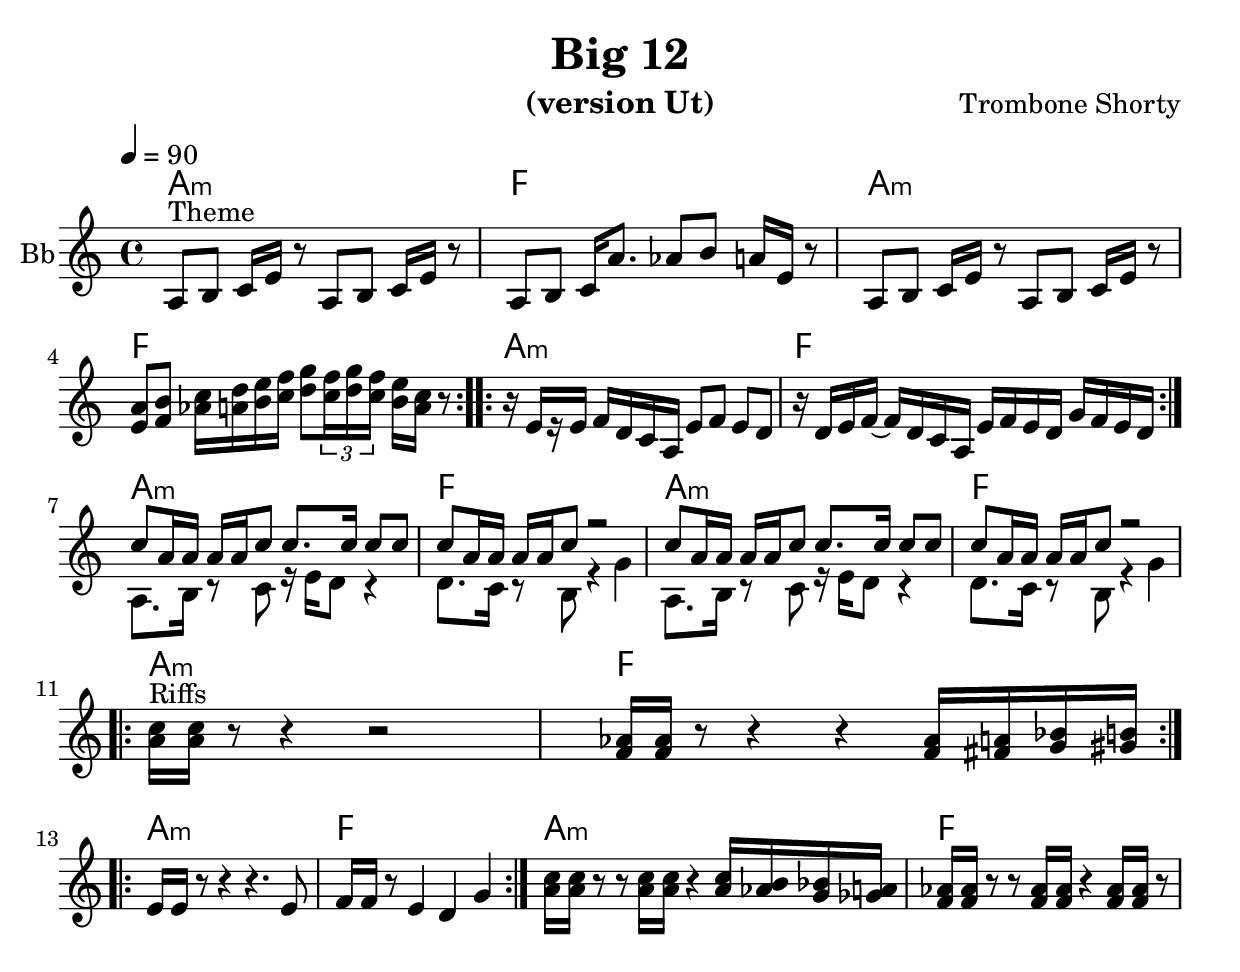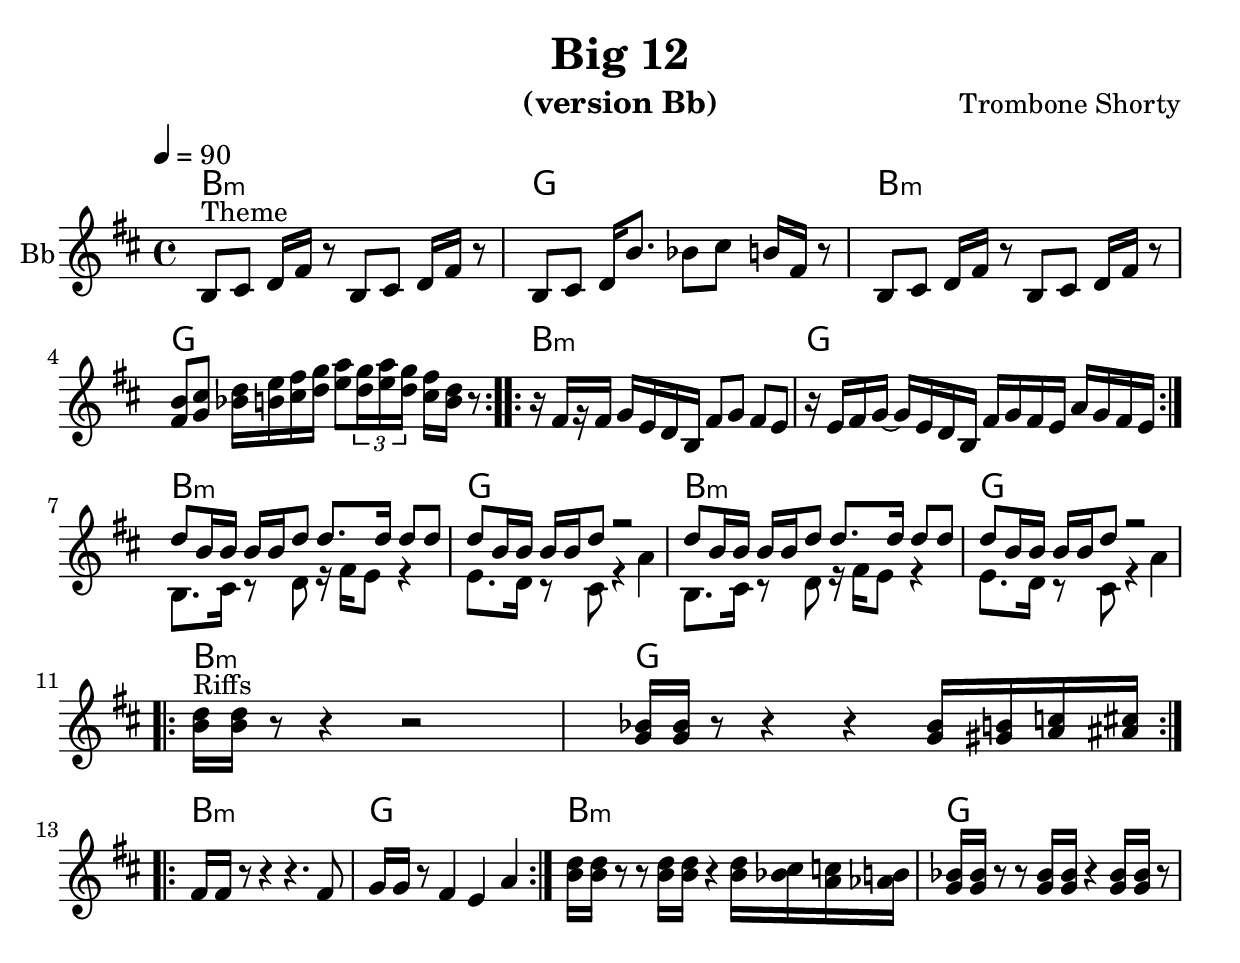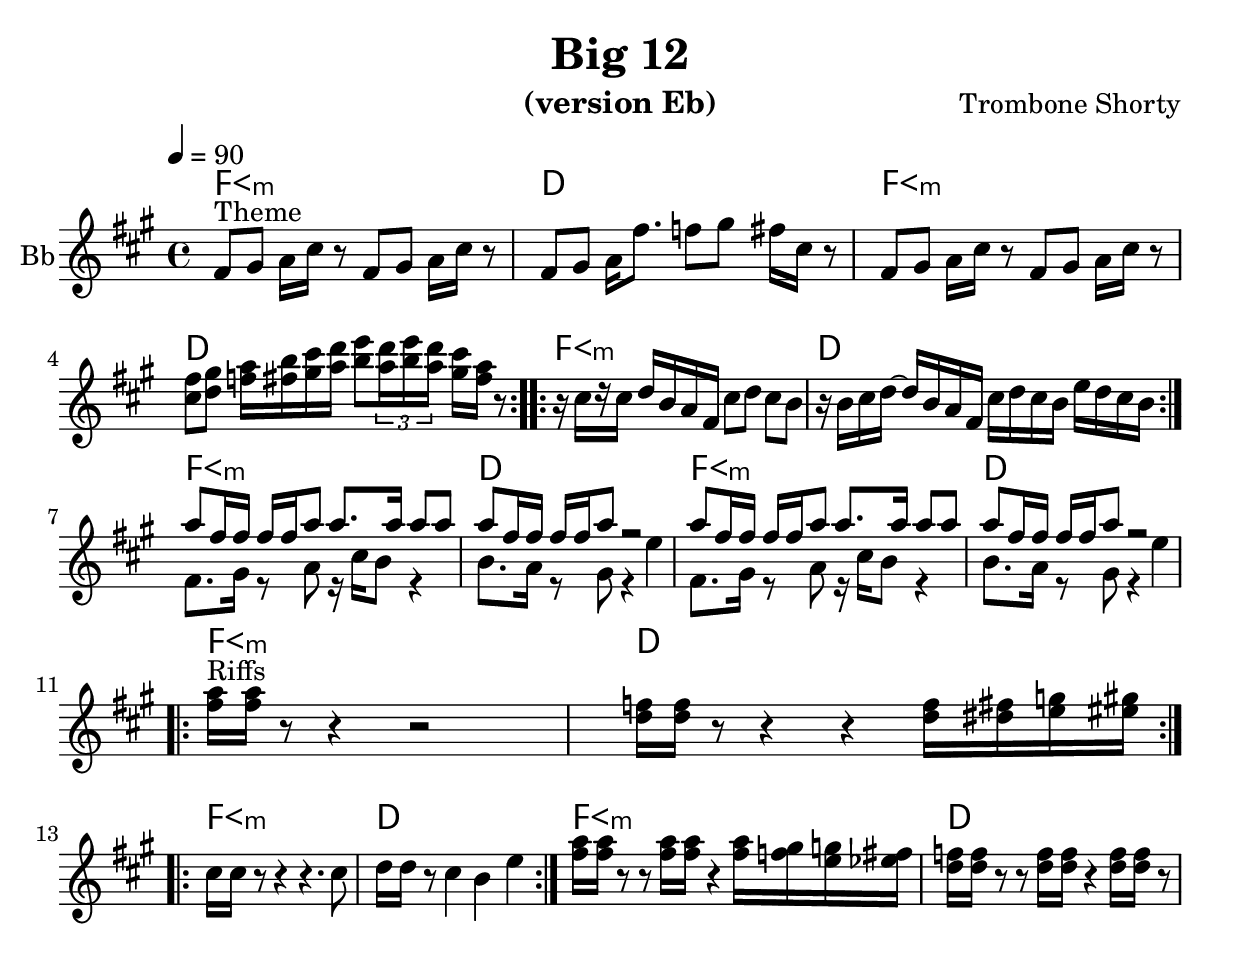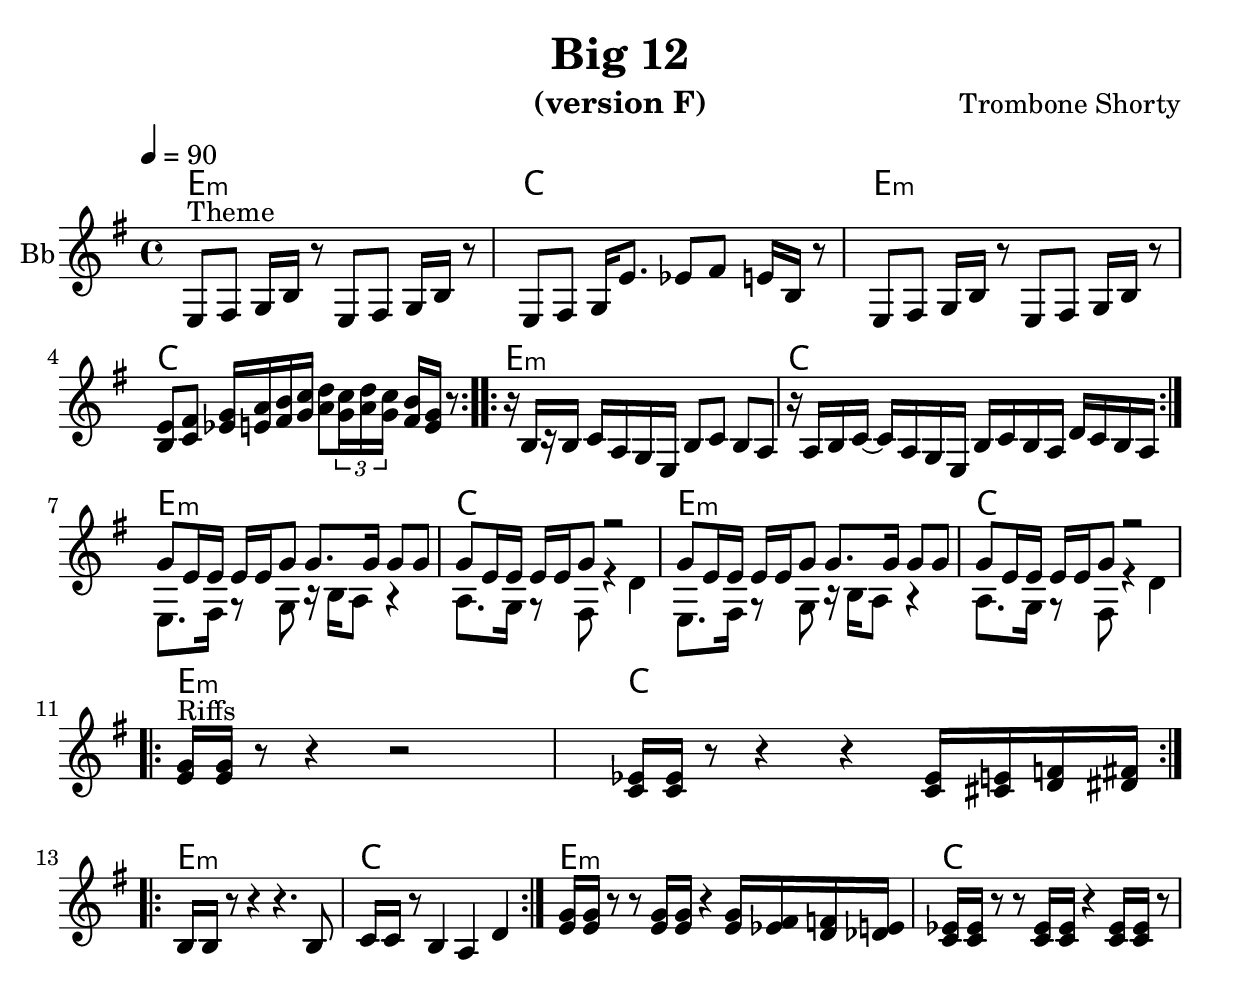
% Created on Mon Sep 20 15:23:38 CEST 2010
\version "2.22.0"

#(set-global-staff-size 24)
#(set-default-paper-size "a4")

\include "utils/AccordsJazzDefs.ly"

\paper { indent = 0\cm} 

\header {
	title = "Big 12" 
 	composer = "Trombone Shorty"
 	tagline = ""

}


accords = \chords {
	\repeat volta 2 {
	a1:m f a:m f
}
	\repeat volta 2 {
	a1:m f
}
a1:m f a1:m f
	\repeat volta 2 {
	a1:m f
}
	\repeat volta 2 {
	a1:m f
}
a1:m f
}

theme = \new Staff {
	\time 4/4
	\tempo 4 = 90 
	\set Staff.instrumentName = "Bb"
	\set Staff.midiInstrument = "trumpet"
	\key c \major
	\clef treble
	\accidentalStyle modern-cautionary
	\relative c' { 	
 % Type notes here 
\compressEmptyMeasures
\repeat volta 2 {
	a8^"Theme" b c16 e r8 a,8 b c16 e r8
a,8 b c16 a'8. aes8 b a16 e r8
a,8 b c16 e r8 a,8 b c16 e r8
<<
{e8 f aes16 a b c d8 \tuplet 3/2 {c16 d c} b a r8}
{a8 b c16 d e f g8 \tuplet 3/2 {f16 g f} e c r8}
>>
}
\repeat volta 2 {
	r16 e,[ r e]  f d c a e'8 f e[ d]
	r16 d e f~ f d c a e' f e d g f e d
}
<<
{
	\stemUp
c'8 a16 a a a c8 c8. c16 c8 c
c a16 a a a c8 r2
c8 a16 a a a c8 c8. c16 c8 c
c a16 a a a c8 r2
}
\\
{	\stemDown
a,8. b16 r8 c r16 e d8 r4
d8. c16 r8 b r4 g'
a,8. b16 r8 c r16 e d8 r4
d8. c16 r8 b r4 g'
}\\
>>
\stemNeutral
\break
\repeat volta 2 {
	<<{c16^"Riffs" c}{a a}>> r8 r4 r2
	<<{aes16 aes}{f f}>> r8 r4 r <<{aes16 a bes b}{f fis g gis}>>
}
\break
\repeat volta 2 {
	e e r8 r4 r4. e8
	f16 f r8 e4 d g
}
<<{c16 c}{a a}>> r8 r <<{c16 c}{a a}>> r4 <<{c16 b bes a}{a aes g ges}>>
<<{aes16 aes}{f f}>> r8 r <<{aes16 aes}{f f}>> r4  <<{aes16 aes}{f f}>> r8 
	}
}


\include "utils/books.ly"